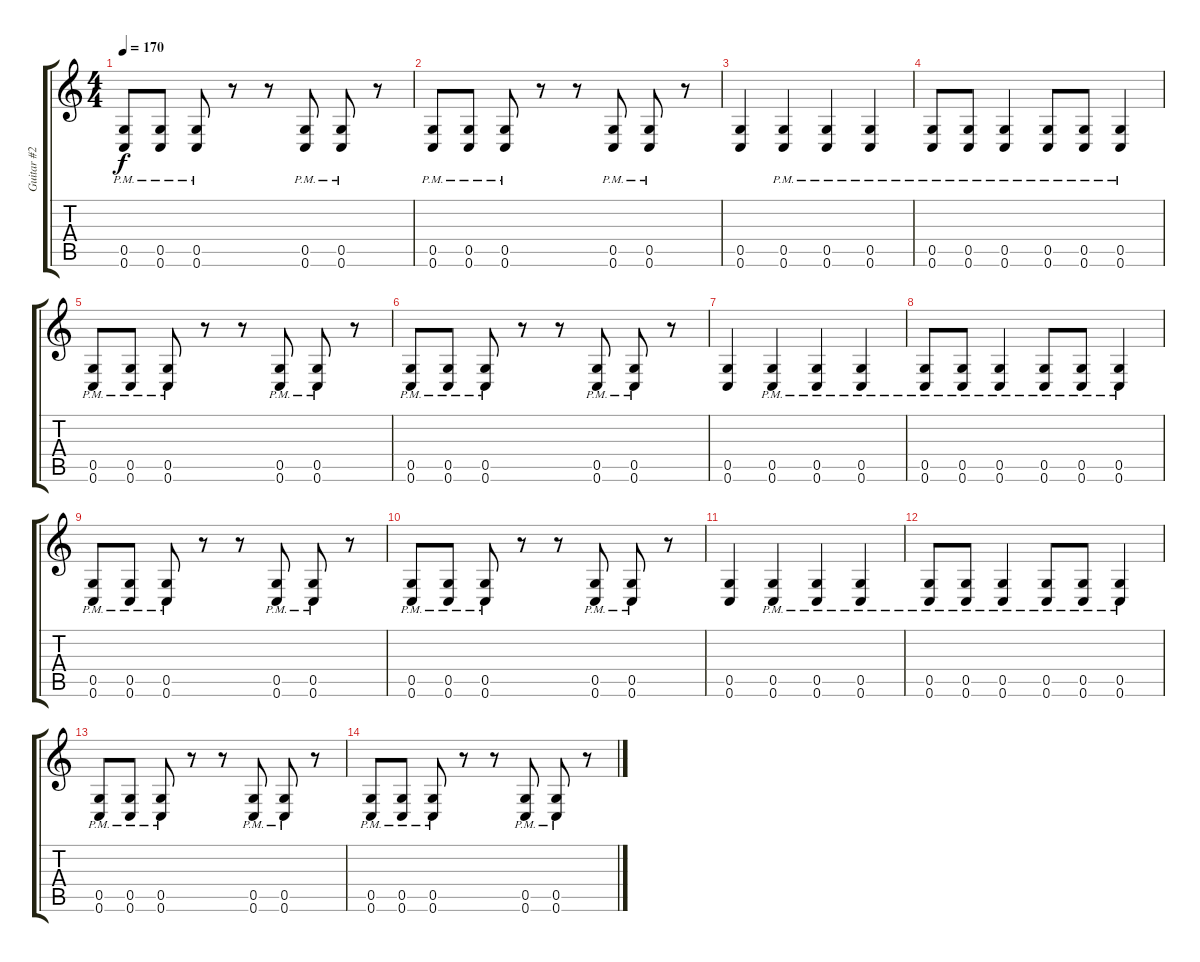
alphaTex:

\track ("Guitar #2 [Earl Pitts]" "Guitar #2 ") {instrument distortionguitar}
\staff {score tabs}
\tuning (D4 A3 F3 C3 G2 C2) {hide}
\ts (4 4)
\tempo 170
\clef g2
\ks c
(0.5{pm} 0.6{pm}).8{dy f} (0.5{pm} 0.6{pm}).8 (0.5{pm} 0.6{pm}).8 r.8 r.8 (0.5{pm} 0.6{pm}).8 (0.5{pm} 0.6{pm}).8 r.8 |
(0.5{pm} 0.6{pm}).8 (0.5{pm} 0.6{pm}).8 (0.5{pm} 0.6{pm}).8 r.8 r.8 (0.5{pm} 0.6{pm}).8 (0.5{pm} 0.6{pm}).8 r.8 |
(0.5 0.6).4 (0.5{pm} 0.6{pm}).4 (0.5{pm} 0.6{pm}).4 (0.5{pm} 0.6{pm}).4 |
(0.5{pm} 0.6{pm}).8 (0.5{pm} 0.6{pm}).8 (0.5{pm} 0.6{pm}).4 (0.5{pm} 0.6{pm}).8 (0.5{pm} 0.6{pm}).8 (0.5{pm} 0.6{pm}).4 |
(0.5{pm} 0.6{pm}).8 (0.5{pm} 0.6{pm}).8 (0.5{pm} 0.6{pm}).8 r.8 r.8 (0.5{pm} 0.6{pm}).8 (0.5{pm} 0.6{pm}).8 r.8 |
(0.5{pm} 0.6{pm}).8 (0.5{pm} 0.6{pm}).8 (0.5{pm} 0.6{pm}).8 r.8 r.8 (0.5{pm} 0.6{pm}).8 (0.5{pm} 0.6{pm}).8 r.8 |
(0.5 0.6).4 (0.5{pm} 0.6{pm}).4 (0.5{pm} 0.6{pm}).4 (0.5{pm} 0.6{pm}).4 |
(0.5{pm} 0.6{pm}).8 (0.5{pm} 0.6{pm}).8 (0.5{pm} 0.6{pm}).4 (0.5{pm} 0.6{pm}).8 (0.5{pm} 0.6{pm}).8 (0.5{pm} 0.6{pm}).4 |
(0.5{pm} 0.6{pm}).8 (0.5{pm} 0.6{pm}).8 (0.5{pm} 0.6{pm}).8 r.8 r.8 (0.5{pm} 0.6{pm}).8 (0.5{pm} 0.6{pm}).8 r.8 |
(0.5{pm} 0.6{pm}).8 (0.5{pm} 0.6{pm}).8 (0.5{pm} 0.6{pm}).8 r.8 r.8 (0.5{pm} 0.6{pm}).8 (0.5{pm} 0.6{pm}).8 r.8 |
(0.5 0.6).4 (0.5{pm} 0.6{pm}).4 (0.5{pm} 0.6{pm}).4 (0.5{pm} 0.6{pm}).4 |
(0.5{pm} 0.6{pm}).8 (0.5{pm} 0.6{pm}).8 (0.5{pm} 0.6{pm}).4 (0.5{pm} 0.6{pm}).8 (0.5{pm} 0.6{pm}).8 (0.5{pm} 0.6{pm}).4 |
(0.5{pm} 0.6{pm}).8 (0.5{pm} 0.6{pm}).8 (0.5{pm} 0.6{pm}).8 r.8 r.8 (0.5{pm} 0.6{pm}).8 (0.5{pm} 0.6{pm}).8 r.8 |
(0.5{pm} 0.6{pm}).8 (0.5{pm} 0.6{pm}).8 (0.5{pm} 0.6{pm}).8 r.8 r.8 (0.5{pm} 0.6{pm}).8 (0.5{pm} 0.6{pm}).8 r.8
